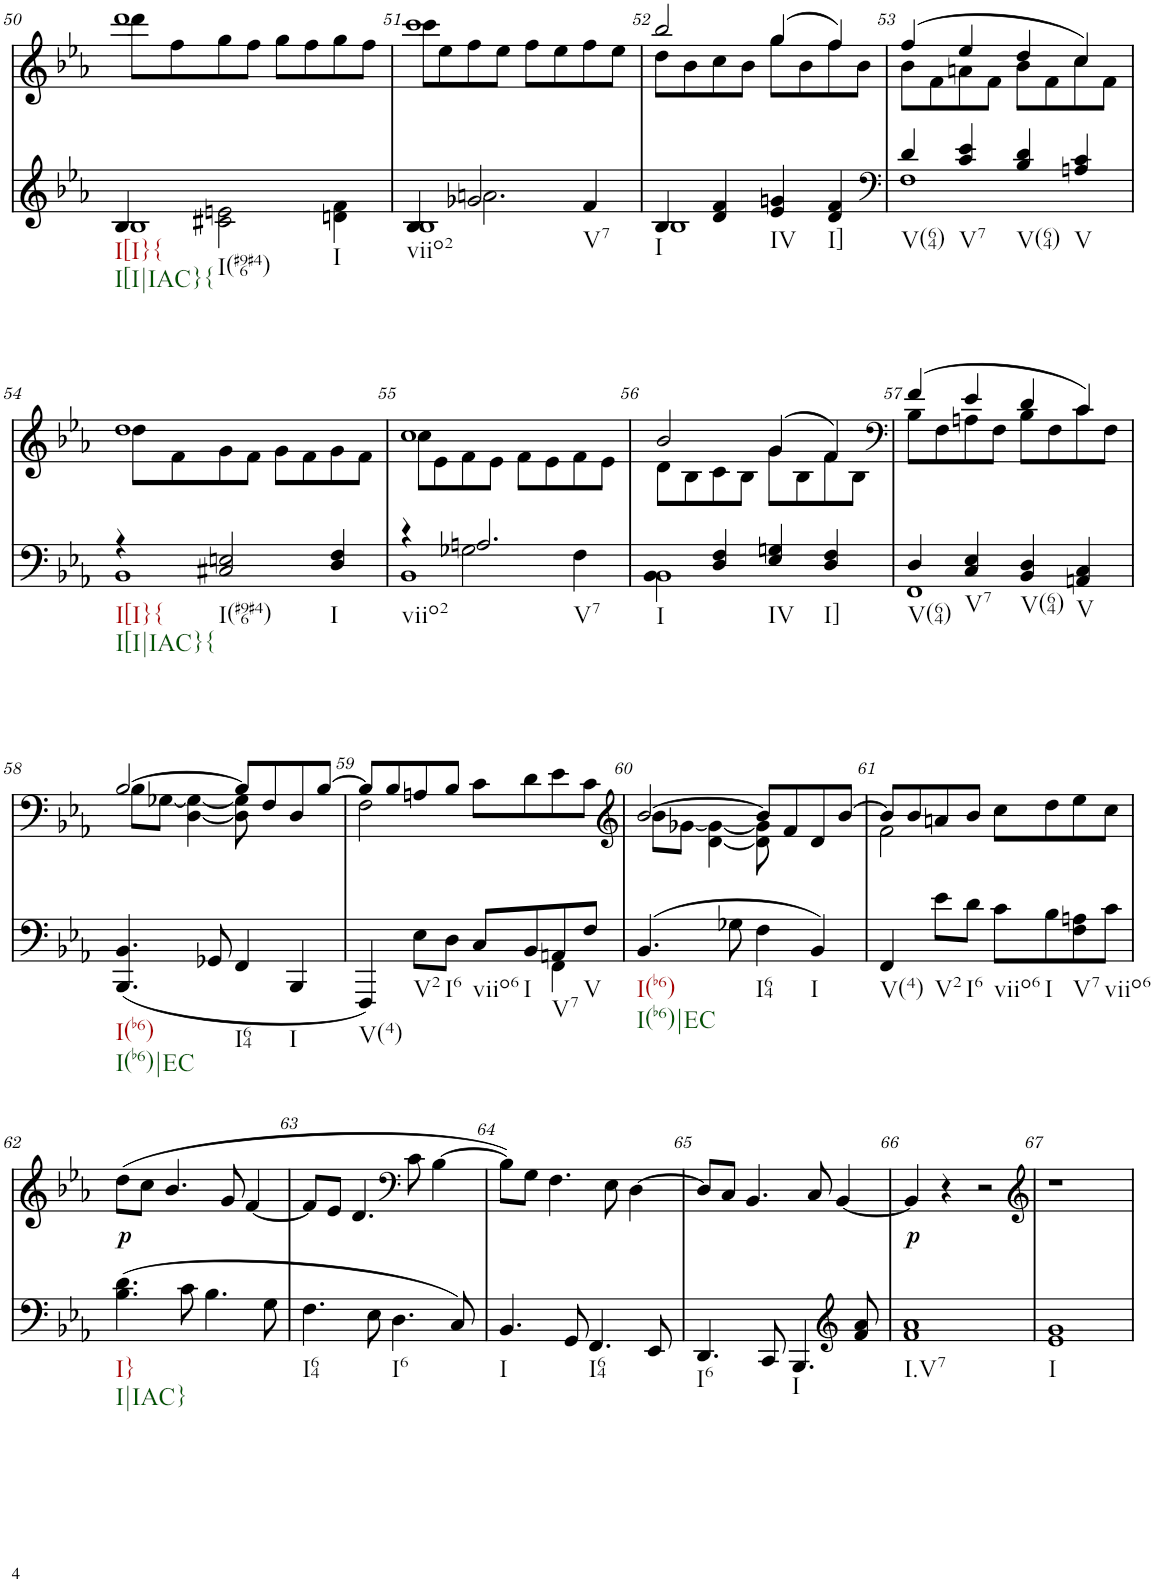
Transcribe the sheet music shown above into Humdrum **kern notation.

**kern	**kern	**text
*part2	*part1	*part1
*staff2	*staff1	*staff1
*I"piano	*I"piano	*
*I'Pno	*I'Pno	*
!!LO:PB:g=z
*clefG2	*clefG2	*
*k[b-e-a-]	*k[b-e-a-]	*
*E-:	*E-:	*
*M2/2	*M2/2	*
*met(c|)	*met(c|)	*
=50	=50	=50
*^	*^	*
!LO:TX:b:t=I[I}{	!	!	!	!
!LO:TX:b:t=I[I|IAC}{	!	!	!	!
4B-/	1B-	1ddd	8ddd\L	.
.	.	.	8ff\	.
!LO:TX:b:t=I(#96#4)	!	!	!	!
2c#X\ 2en\	.	.	8gg\	.
.	.	.	8ff\J	.
.	.	.	8gg\L	.
.	.	.	8ff\	.
!LO:TX:b:t=I	!	!	!	!
4dn\ 4f\	.	.	8gg\	.
.	.	.	8ff\J	.
=51	=51	=51	=51	=51
*	*^	*	*	*
!LO:TX:b:t=viio2	!	!	!	!	!
4B-/	4ryy	1B-	1ccc	8ccc\L	.
.	.	.	.	8ee-\	.
2g-X/	2.an\	.	.	8ff\	.
.	.	.	.	8ee-\J	.
.	.	.	.	8ff\L	.
.	.	.	.	8ee-\	.
!LO:TX:b:t=V7	!	!	!	!	!
4f/	.	.	.	8ff\	.
.	.	.	.	8ee-\J	.
*	*v	*v	*	*	*
=52	=52	=52	=52	=52
!LO:TX:b:t=I	!	!	!	!
4B-/	1B-	2bb-/	8dd\L	.
.	.	.	8b-\	.
4d/ 4f/	.	.	8cc\	.
.	.	.	8b-\J	.
!LO:TX:b:t=IV	!	!	!	!
4e-/ 4gn/	.	(4gg/	8gg\L	.
.	.	.	8b-\	.
!LO:TX:b:t=I]	!	!	!	!
4d/ 4f/	.	4ff/)	8ff\	.
.	.	.	8b-\J	.
=53	=53	=53	=53	=53
*clefF4	*	*	*	*
!LO:TX:b:t=V(64)	!	!	!	!
4d/	1F	(4ff/	8b-\L	.
.	.	.	8f\	.
!LO:TX:b:t=V7	!	!	!	!
4c/ 4e-/	.	4ee-/	8an\	.
.	.	.	8f\J	.
!LO:TX:b:t=V(64)	!	!	!	!
4B-/ 4d/	.	4dd/	8b-\L	.
.	.	.	8f\	.
!LO:TX:b:t=V	!	!	!	!
4An/ 4c/	.	4cc/)	8cc\	.
.	.	.	8f\J	.
!!LO:LB:g=z	!!
=54	=54	=54	=54	=54
!LO:TX:b:t=I[I}{	!	!	!	!
!LO:TX:b:t=I[I|IAC}{	!	!	!	!
4r	1BB-	1dd	8dd\L	.
.	.	.	8f\	.
!LO:TX:b:t=I(#96#4)	!	!	!	!
2C#X/ 2En/	.	.	8g\	.
.	.	.	8f\J	.
.	.	.	8g\L	.
.	.	.	8f\	.
!LO:TX:b:t=I	!	!	!	!
4D/ 4F/	.	.	8g\	.
.	.	.	8f\J	.
=55	=55	=55	=55	=55
*	*^	*	*	*
!LO:TX:b:t=viio2	!	!	!	!	!
4r	4ryy	1BB-	1cc	8cc\L	.
.	.	.	.	8e-\	.
!LO:TX:b:t=V7	!	!	!	!	!
2.An/	2G-X\	.	.	8f\	.
.	.	.	.	8e-\J	.
.	.	.	.	8f\L	.
.	.	.	.	8e-\	.
.	4F\	.	.	8f\	.
.	.	.	.	8e-\J	.
*	*v	*v	*	*	*
=56	=56	=56	=56	=56
!LO:TX:b:t=I	!	!	!	!
4BB-\	1BB-	2b-/	8d\L	.
.	.	.	8B-\	.
4D/ 4F/	.	.	8c\	.
.	.	.	8B-\J	.
!LO:TX:b:t=IV	!	!	!	!
4E-/ 4Gn/	.	(4g/	8g\L	.
.	.	.	8B-\	.
!LO:TX:b:t=I]	!	!	!	!
4D/ 4F/	.	4f/)	8f\	.
.	.	.	8B-\J	.
=57	=57	=57	=57	=57
*	*	*clefF4	*	*
!LO:TX:b:t=V(64)	!	!	!	!
4D/	1FF	(4f/	8B-\L	.
.	.	.	8F\	.
!LO:TX:b:t=V7	!	!	!	!
4C/ 4E-/	.	4e-/	8An\	.
.	.	.	8F\J	.
!LO:TX:b:t=V(64)	!	!	!	!
4BB-/ 4D/	.	4d/	8B-\L	.
.	.	.	8F\	.
!LO:TX:b:t=V	!	!	!	!
4AAn/ 4C/	.	4c/)	8c\	.
.	.	.	8F\J	.
*v	*v	*	*	*
!!LO:LB:g=z	!!
=58	=58	=58	=58
!LO:TX:b:t=I(b6)	!	!	!
!LO:TX:b:t=I(b6)|EC	!	!	!
(4.BBB-/ 4.BB-/	[2B-/	8B-\L	.
.	.	[8G-X\J	.
.	.	[4D\ 4G-\_	.
8GG-X/	.	.	.
!LO:TX:b:t=I64	!	!	!
4FF/	8B-/L]	8D\] 8G-\]	.
.	8F/	4.ryy	.
!LO:TX:b:t=I	!	!	!
4BBB-/	8D/	.	.
.	[8B-/J	.	.
=59	=59	=59	=59
*^	*	*	*
!LO:TX:b:t=V(4)	!	!	!	!
4ryy	4FFF/)	8B-/L]	2F\	.
.	.	8B-/	.	.
!LO:TX:b:t=V2	!	!	!	!
8E-\L	4ryy	8An/	.	.
!LO:TX:b:t=I6	!	!	!	!
8D\J	.	8B-/J	.	.
!LO:TX:b:t=viio6	!	!	!	!
8C/L	4ryy	8c\L	2ryy	.
!LO:TX:b:t=I	!	!	!	!
8BB-/	.	8d\	.	.
!LO:TX:b:t=V7	!	!	!	!
8AAn/	4FF\	8e-\	.	.
!LO:TX:b:t=V	!	!	!	!
8F/J	.	8c\J	.	.
*v	*v	*	*	*
=60	=60	=60	=60
*	*clefG2	*	*
!LO:TX:b:t=I(b6)	!	!	!
!LO:TX:b:t=I(b6)|EC	!	!	!
(4.BB-/	[2b-/	8b-\L	.
.	.	[8g-X\J	.
.	.	[4d\ 4g-\_	.
8G-X\	.	.	.
!LO:TX:b:t=I64	!	!	!
4F\	8b-/L]	8d\] 8g-\]	.
.	8f/	4.ryy	.
!LO:TX:b:t=I	!	!	!
4BB-/)	8d/	.	.
.	[8b-/J	.	.
=61	=61	=61	=61
!LO:TX:b:t=V(4)	!	!	!
4FF/	2f\	8b-/L]	.
.	.	8b-/	.
!LO:TX:b:t=V2	!	!	!
8e-\L	.	8an/	.
!LO:TX:b:t=I6	!	!	!
8d\J	.	8b-/J	.
!LO:TX:b:t=viio6	!	!	!
8c\L	8cc\L	2ryy	.
!LO:TX:b:t=I	!	!	!
8B-\	8dd\	.	.
!LO:TX:b:t=V7	!	!	!
8F\ 8An\	8ee-\	.	.
!LO:TX:b:t=viio6	!	!	!
8c\J	8cc\J	.	.
*	*v	*v	*
!!LO:LB:g=z
=62	=62	=62
!LO:TX:b:t=I}	!	!
!LO:TX:b:t=I|IAC}	!	!
!	!	!LO:LY:b
(4.B-\ 4.d\	(8dd\L	.
.	8cc\J	.
.	4.b-/	.
8c\	.	.
4.B-\	.	.
.	8g/	.
.	[4f/	.
8G\	.	.
=63	=63	=63
!LO:TX:b:t=I64	!	!
4.F\	8f/L]	.
.	8e-/J	.
.	4.d/	.
8E-\	.	.
!LO:TX:b:t=I6	!	!
4.D\	.	.
*	*clefF4	*
.	8c\	.
.	[4B-\	.
8C/)	.	.
=64	=64	=64
!LO:TX:b:t=I	!	!
4.BB-/	8B-\L])	.
.	8G\J	.
.	4.F\	.
8GG/	.	.
!LO:TX:b:t=I64	!	!
4.FF/	.	.
.	8E-\	.
.	[4D\	.
8EE-/	.	.
=65	=65	=65
!LO:TX:b:t=I6	!	!
4.DD/	8D/L]	.
.	8C/J	.
.	4.BB-/	.
8CC/	.	.
!LO:TX:b:t=I	!	!
4.BBB-/	.	.
.	8C/	.
.	[4BB-/	.
*clefG2	*	*
8f/ 8a-/	.	.
=66	=66	=66
!LO:TX:b:t=I.V7	!	!
!	!	!LO:LY:b
1f 1a-	4BB-/]	.
.	4r	.
.	2r	.
=67	=67	=67
*	*clefG2	*
!LO:TX:b:t=I	!	!
1e- 1g	1r	.
=	=	=
*-	*-	*-
